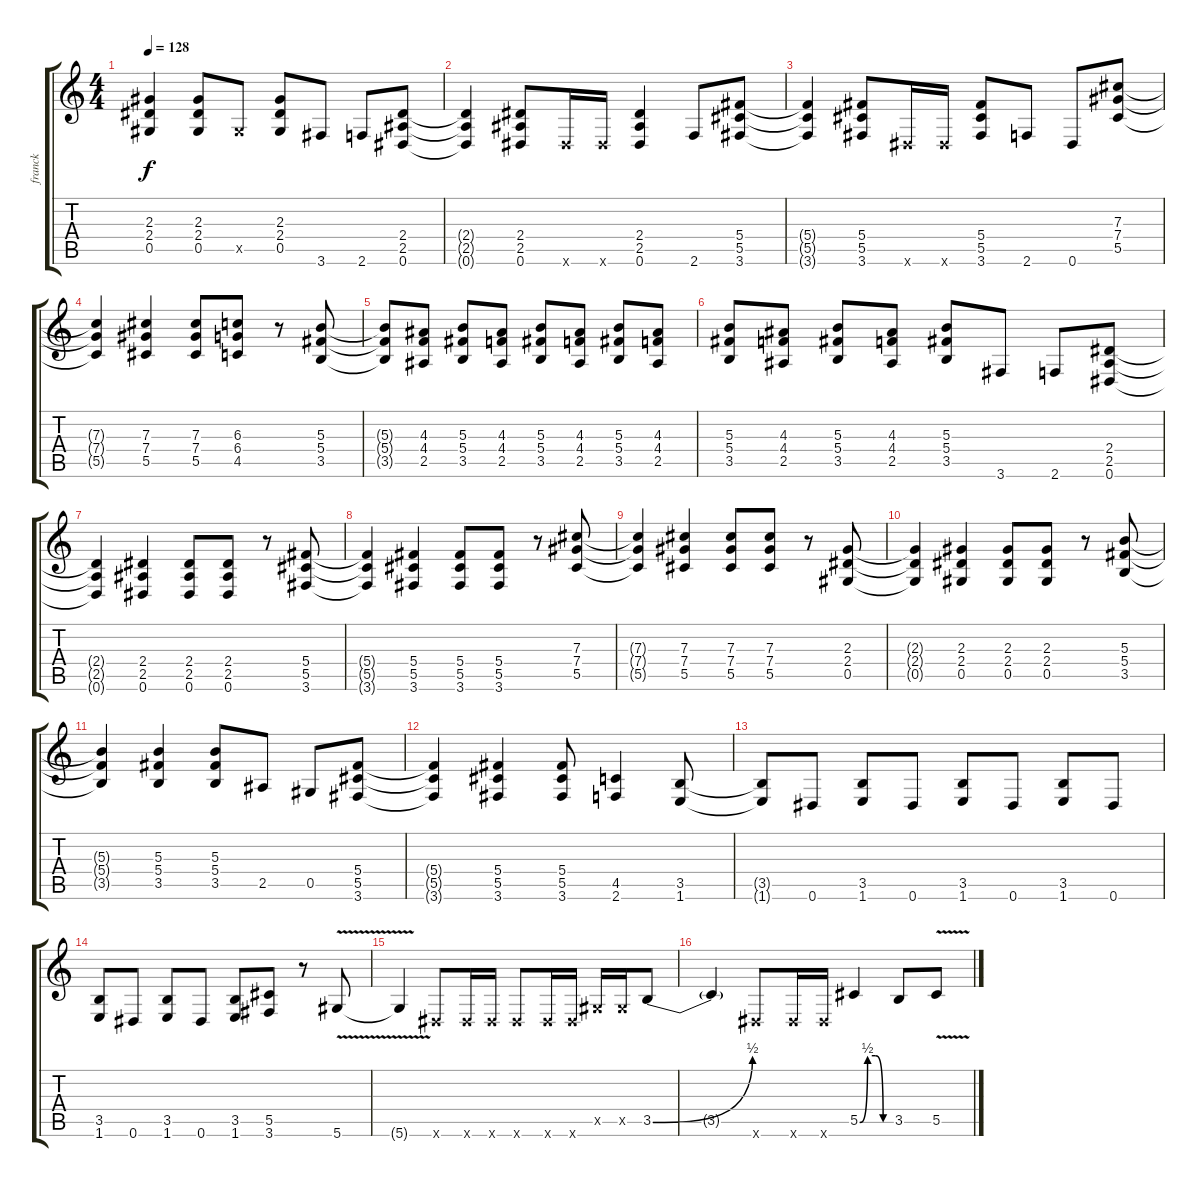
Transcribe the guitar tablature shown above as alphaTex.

\track ("franck" "franck") {instrument distortionguitar}
\staff {score tabs}
\tuning (Eb4 Bb3 Gb3 Db3 Ab2 Eb2) {hide}
\ts (4 4)
\tempo 128
\clef g2
\ks c
(2.3{t} 2.4{t} 0.5{t}).4{dy f} (2.3 2.4 0.5).8 0.5{x}.8 (2.3 2.4 0.5).8 3.6.8 2.6.8 (2.4 2.5 0.6).8 |
(2.4{t} 2.5{t} 0.6{t}).4 (2.4 2.5 0.6).8 0.6{x}.16 0.6{x}.16 (2.4 2.5 0.6).4 2.6.8 (5.4 5.5 3.6).8 |
(5.4{t} 5.5{t} 3.6{t}).4 (5.4 5.5 3.6).8 0.6{x}.16 0.6{x}.16 (5.4 5.5 3.6).8 2.6.8 0.6.8 (7.3 7.4 5.5).8 |
(7.3{t} 7.4{t} 5.5{t}).4 (7.3 7.4 5.5).4 (7.3 7.4 5.5).8 (6.3 6.4 4.5).8 r.8 (5.3 5.4 3.5).8 |
(5.3{t} 5.4{t} 3.5{t}).8 (4.3 4.4 2.5).8 (5.3 5.4 3.5).8 (4.3 4.4 2.5).8 (5.3 5.4 3.5).8 (4.3 4.4 2.5).8 (5.3 5.4 3.5).8 (4.3 4.4 2.5).8 |
(5.3 5.4 3.5).8 (4.3 4.4 2.5).8 (5.3 5.4 3.5).8 (4.3 4.4 2.5).8 (5.3 5.4 3.5).8 3.6.8 2.6.8 (2.4 2.5 0.6).8 |
(2.4{t} 2.5{t} 0.6{t}).4 (2.4 2.5 0.6).4 (2.4 2.5 0.6).8 (2.4 2.5 0.6).8 r.8 (5.4 5.5 3.6).8 |
(5.4{t} 5.5{t} 3.6{t}).4 (5.4 5.5 3.6).4 (5.4 5.5 3.6).8 (5.4 5.5 3.6).8 r.8 (7.3 7.4 5.5).8 |
(7.3{t} 7.4{t} 5.5{t}).4 (7.3 7.4 5.5).4 (7.3 7.4 5.5).8 (7.3 7.4 5.5).8 r.8 (2.3 2.4 0.5).8 |
(2.3{t} 2.4{t} 0.5{t}).4 (2.3 2.4 0.5).4 (2.3 2.4 0.5).8 (2.3 2.4 0.5).8 r.8 (5.3 5.4 3.5).8 |
(5.3{t} 5.4{t} 3.5{t}).4 (5.3 5.4 3.5).4 (5.3 5.4 3.5).8 2.5.8 0.5.8 (5.4 5.5 3.6).8 |
(5.4{t} 5.5{t} 3.6{t}).4 (5.4 5.5 3.6).4 (5.4 5.5 3.6).8 (4.5 2.6).4 (3.5 1.6).8 |
(3.5{t} 1.6{t}).8 0.6.8 (3.5 1.6).8 0.6.8 (3.5 1.6).8 0.6.8 (3.5 1.6).8 0.6.8 |
(3.5 1.6).8 0.6.8 (3.5 1.6).8 0.6.8 (3.5 1.6).8 (5.5 3.6).8 r.8 5.6{v}.8 |
5.6{t}.4 0.6{x}.8 0.6{x}.16 0.6{x}.16 0.6{x}.8 0.6{x}.16 0.6{x}.16 0.5{x}.16 0.5{x}.16 3.5{be (bend 0 0 60 2)}.8 |
3.5{t}.4 0.6{x}.8 0.6{x}.16 0.6{x}.16 5.5{be (custom 0 0 15 2 30 2 45 0 60 0)}.4 3.5.8 5.5{v}.8
